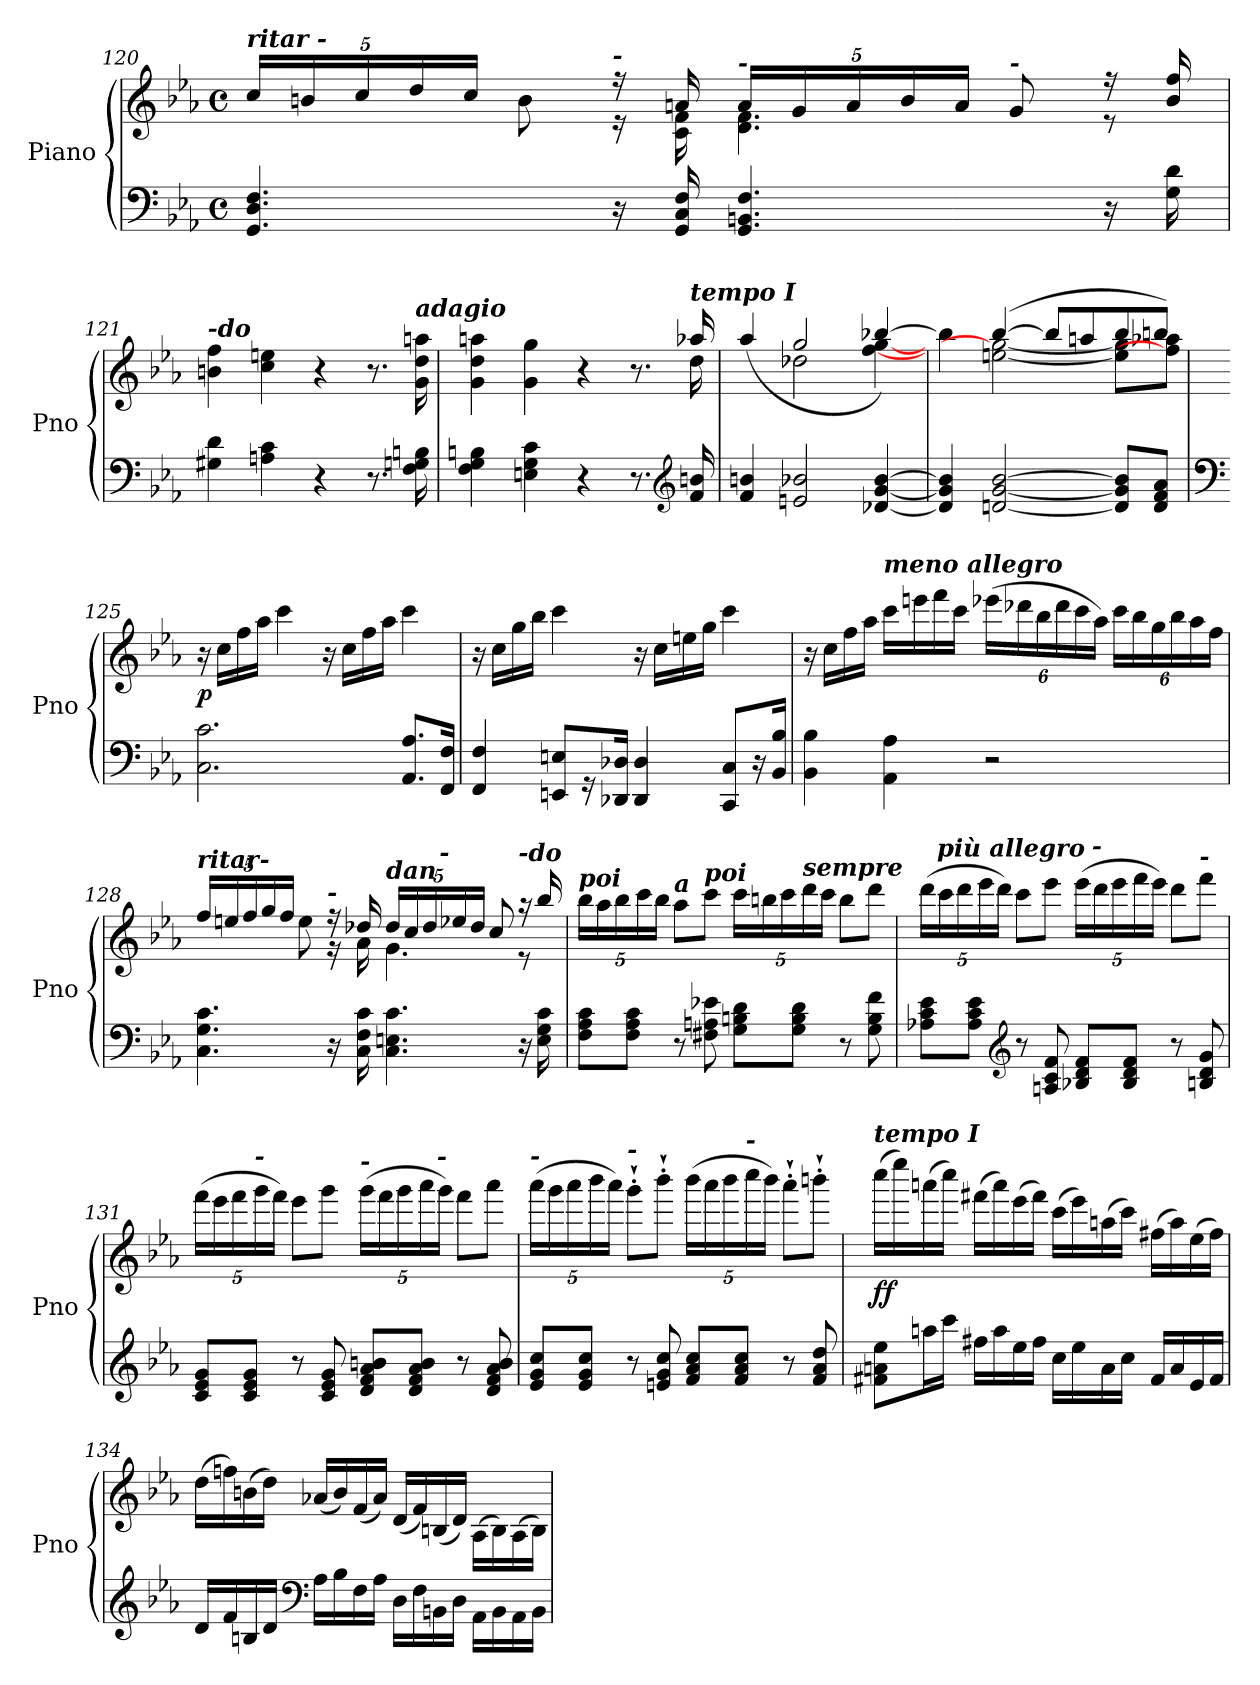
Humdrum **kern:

**kern	**kern	**dynam
*part1	*part1	*part1
*staff2	*staff1	*staff1/2
*I"Piano	*	*
*I'Pno	*	*
!!LO:LB:g=z
*clefF4	*clefG2	*
*k[b-e-a-]	*k[b-e-a-]	*
*M4/4	*M4/4	*
*met(c)	*met(c)	*
*	*Xbrackettup	*
=120	=120	=120
*	*^	*
!	!LO:TX:a:Bi:t=ritar -	!	!
4.GG/ 4.D/ 4.F/	20cc/LL	4.ryy	.
.	20bn/	.	.
.	20cc/	.	.
.	20dd/	.	.
.	20cc/JJ	.	.
.	8b\	.	.
!	!LO:TX:a:Bi:t=-	!	!
16r	16r	16r	.
16GG/ 16C/ 16F/	16an/	16c\ 16f\	.
!	!LO:TX:a:Bi:t=-	!	!
4.GG/ 4.BBn/ 4.F/	20a/LL	4.d\ 4.f\	.
.	20g/	.	.
.	20a/	.	.
.	20b/	.	.
.	20a/JJ	.	.
!	!LO:TX:a:Bi:t=-	!	!
.	8g/	.	.
16r	16r	8r	.
16G\ 16d\	16b/ 16ff/	.	.
*	*v	*v	*
=121	=121	=121
!	!LO:TX:a:Bi:t=-do	!
4G#X\ 4d\	4bn\ 4ff\	.
4An\ 4c\	4cc\ 4een\	.
4r	4r	.
8.r	8.r	.
!	!LO:TX:a:Bi:t=adagio	!
16F\ 16Gn\ 16Bn\	16g\ 16dd\ 16aan\	.
=122	=122	=122
*	*^	*
4F\ 4G\ 4Bn\	4g\ 4dd\ 4aan\	2...ryy	.
4En\ 4G\ 4c\	4g\ 4gg\	.	.
4r	4r	.	.
8.r	8.r	.	.
*clefG2	*	*	*
!	!LO:TX:a:Bi:t=tempo I	!	!
16f/ 16bn/	16aa-X/	16dd\	.
=123	=123	=123	=123
4f/ 4bn/	(>4aa-/	4ryy	.
2en/ 2b-X/	2gg/	2dd-X\	.
[4d-X/ [4g/ [4b-/	[4bb-X/)	[4ff\ [4gg\	.
!!LO:LB:g=z	!!
=124	=124	=124	=124
4d-/] 4g/] 4b-/]	4bb-\]	4ryy	.
[2dn/ [2g/ [2b-/	(>[4bb-/	[2een\ 2gg\_	.
.	8bb-/L]	.	.
.	8aan/	.	.
8d/] 8g/] 8b-/]L	8bb-/	8ee\] 8gg\]L	.
8d/ 8f/ 8a-/J	8bbn/J)	8ff\] 8aa-X\J	.
*	*v	*v	*
=125	=125	=125
*clefF4	*	*
*	*^	*
!	!	!	!LO:DY:b
*	*v	*v	*
2.C\ 2.c\	16r	p
.	16cc\LL	.
.	16ff\	.
.	16aa-\JJ	.
.	4ccc\	.
.	16r	.
.	16cc\LL	.
.	16ff\	.
.	16aa-\JJ	.
8.AA-/ 8.A-/L	4ccc\	.
16FF/ 16F/Jk	.	.
=126	=126	=126
4FF/ 4F/	16r	.
.	16cc\LL	.
.	16gg\	.
.	16bb-\JJ	.
8EEn/ 8En/L	4ccc\	.
16r	.	.
16DD-X/ 16D-X/Jk	.	.
4DD-/ 4D-/	16r	.
.	16cc\LL	.
.	16een\	.
.	16gg\JJ	.
8CC/ 8C/L	4ccc\	.
16r	.	.
16BB-/ 16B-/Jk	.	.
!!LO:LB:g=z
=127	=127	=127
4BB-\ 4B-\	16r	.
.	16cc\LL	.
.	16ff\	.
.	16aa-\JJ	.
!	!LO:TX:a:Bi:t=meno allegro	!
4AA-\ 4A-\	16ccc\LL	.
.	16eeen\	.
.	16fff\	.
.	16ccc\JJ	.
2r	(>24eee-X\LL	.
.	24ddd-X\	.
.	24bb-\	.
.	24ddd-\	.
.	24ccc\	.
.	24aa-\JJ)	.
.	24ccc\LL	.
.	24bb-\	.
.	24gg\	.
.	24bb-\	.
.	24aa-\	.
.	24ff\JJ	.
=128	=128	=128
*	*^	*
!	!LO:TX:a:Bi:t=ritar	!	!
4.C\ 4.G\ 4.c\	20ff/LL	4.ryy	.
.	20een/	.	.
.	20ff/	.	.
!	!LO:TX:a:Bi:t=-	!	!
.	20gg/	.	.
.	20ff/JJ	.	.
.	8ee\	.	.
!	!LO:TX:a:Bi:t=-	!	!
16r	16r	16r	.
16C\ 16F\ 16c\	16dd-X/	16a-\	.
!	!LO:TX:a:Bi:t=dan	!	!
4.C\ 4.En\ 4.c\	20dd-/LL	4.g\	.
.	20cc/	.	.
.	20dd-/	.	.
!	!LO:TX:a:Bi:t=-	!	!
.	20ee-X/	.	.
.	20dd-/JJ	.	.
.	8cc/	.	.
!	!LO:TX:a:Bi:t=-do	!	!
16r	16r	8r	.
16E\ 16G\ 16c\	16bb-/	.	.
*	*v	*v	*
!!LO:PB:g=z
=129	=129	=129
!	!LO:TX:a:Bi:t=poi	!
8F\ 8A-\ 8c\L	20bb-\LL	.
.	20aa-\	.
.	20bb-\	.
8F\ 8A-\ 8c\J	.	.
.	20ccc\	.
.	20bb-\JJ	.
!	!LO:TX:a:Bi:t=a	!
8r	8aa-\L	.
!	!LO:TX:a:Bi:t=poi	!
8F#X\ 8An\ 8e-X\	8ccc\J	.
8G\ 8Bn\ 8d\L	20ccc\LL	.
.	20bbn\	.
.	20ccc\	.
8G\ 8B\ 8d\J	.	.
!	!LO:TX:a:Bi:t=sempre	!
.	20ddd\	.
.	20ccc\JJ	.
8r	8bb\L	.
8G\ 8B\ 8f\	8ddd\J	.
=130	=130	=130
8A-X\ 8c\ 8e-\L	(>20ddd\LL	.
!	!LO:TX:a:Bi:t=più allegro	!
.	20ccc\	.
.	20ddd\	.
8A-\ 8c\ 8e-\J	.	.
.	20eee-\	.
.	20ddd\JJ)	.
*clefG2	*	*
8r	8ccc\L	.
8An/ 8c/ 8f/	8eee-\J	.
8B-X/ 8d/ 8f/L	(>20eee-\LL	.
!	!LO:TX:a:Bi:t=-	!
.	20ddd\	.
.	20eee-\	.
8B-/ 8d/ 8f/J	.	.
.	20fff\	.
.	20eee-\JJ)	.
8r	8ddd\L	.
!	!LO:TX:a:Bi:t=-	!
8Bn/ 8d/ 8g/	8fff\J	.
!!LO:LB:g=z
=131	=131	=131
8c/ 8e-/ 8g/L	(>20fff\LL	.
.	20eee-\	.
.	20fff\	.
8c/ 8e-/ 8g/J	.	.
!	!LO:TX:a:Bi:t=-	!
.	20ggg\	.
.	20fff\JJ)	.
8r	8eee-\L	.
8c/ 8e-/ 8g/	8ggg\J	.
!	!LO:TX:a:Bi:t=-	!
8d/ 8f/ 8a-/ 8bn/L	(>20ggg\LL	.
.	20fff\	.
.	20ggg\	.
8d/ 8f/ 8a-/ 8b/J	.	.
.	20aaa-\	.
!	!LO:TX:a:Bi:t=-	!
.	20ggg\JJ)	.
8r	8fff\L	.
8d/ 8f/ 8a-/ 8b/	8aaa-\J	.
=132	=132	=132
!	!LO:TX:a:Bi:t=-	!
8e-/ 8g/ 8cc/L	(>20aaa-\LL	.
.	20ggg\	.
.	20aaa-\	.
8e-/ 8g/ 8cc/J	.	.
.	20bbb-\	.
.	20aaa-\JJ)	.
!	!LO:TX:a:Bi:t=-	!
8r	8ggg'`\L	.
8en/ 8g/ 8cc/	8bbb-'`\J	.
8f/ 8a-/ 8cc/L	(>20bbb-\LL	.
.	20aaa-\	.
.	20bbb-\	.
8f/ 8a-/ 8cc/J	.	.
!	!LO:TX:a:Bi:t=-	!
.	20cccc\	.
.	20bbb-\JJ)	.
8r	8aaa-'`\L	.
8f/ 8a-/ 8dd/	8bbbn'`\J	.
!!LO:LB:g=z
=133	=133	=133
!	!LO:TX:a:Bi:t=tempo I	!
!	!	!LO:DY:b
8f#X\ 8an\ 8ee-\L	(>16cccc\LL	ff
.	16eeee-\)	.
16aan\L	(>16aaan\	.
16ccc\JJ	16cccc\JJ)	.
16ff#X\LL	(>16fff#X\LL	.
16aa\	16aaa\)	.
16ee-\	(>16eee-\	.
16ff#\JJ	16fff#\JJ)	.
16cc\LL	(>16ccc\LL	.
16ee-\	16eee-\)	.
16a\	(>16aan\	.
16cc\JJ	16ccc\JJ)	.
16f#/LL	(>16ff#X\LL	.
16a/	16aa\)	.
16e-/	(>16ee-\	.
16f#/JJ	16ff#\JJ)	.
=134	=134	=134
16d/LL	(>16dd\LL	.
16f/	16ffn\)	.
16Bn/	(>16bn\	.
16d/JJ	16dd\JJ)	.
*clefF4	*	*
16A-\LL	(<16a-X/LL	.
16B\	16b/)	.
16F\	(<16f/	.
16A-\JJ	16a-/JJ)	.
16D\LL	(<16d/LL	.
16F\	16f/)	.
16BBn\	(<16Bn/	.
16D\JJ	16d/JJ)	.
16AA-\LL	(>16A-\LL	.
16BB\	16B\)	.
16AA-\	(>16A-\	.
16BB\JJ	16B\JJ)	.
=	=	=
*-	*-	*-
